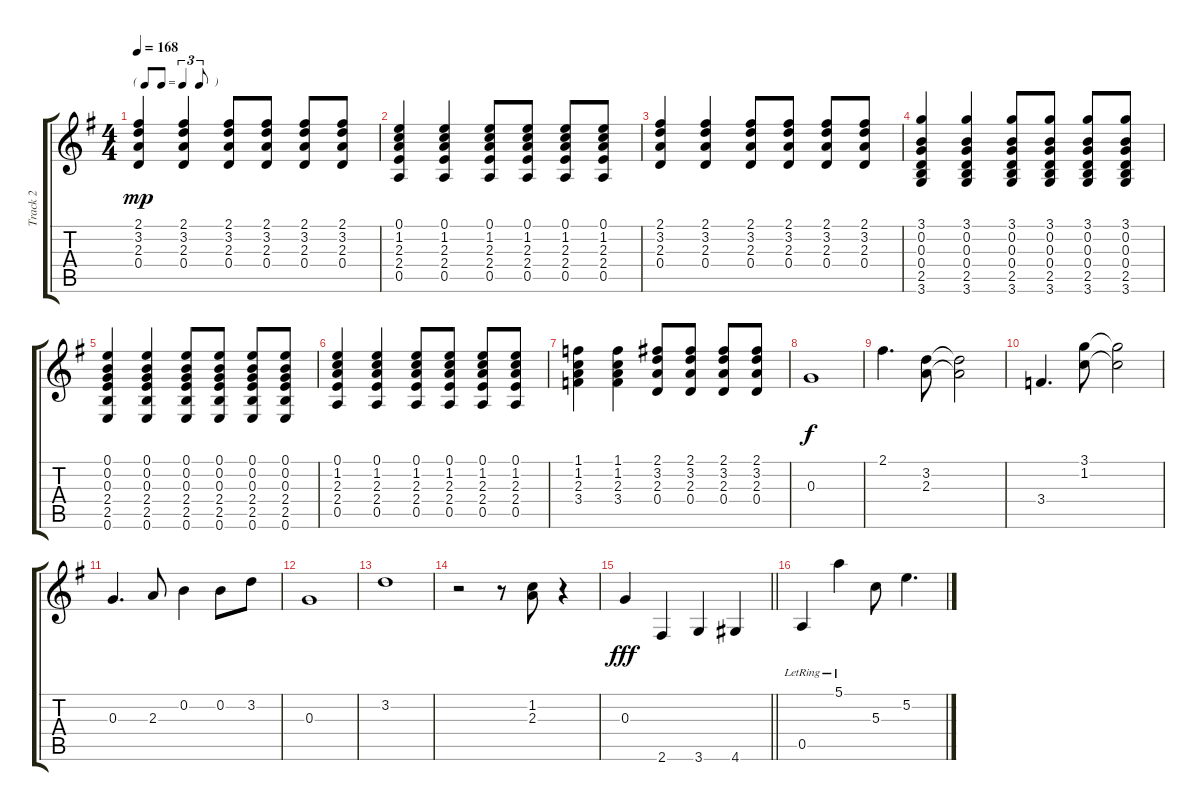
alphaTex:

\track ("Track 2" "Track 2") {instrument electricguitarjazz}
\staff {score tabs}
\tuning (E4 B3 G3 D3 A2 E2) {hide}
\ts (4 4)
\tf triplet8th
\tempo 168
\clef g2
\ks g
(2.1 3.2 2.3 0.4).4{dy mp} (2.1 3.2 2.3 0.4).4 (2.1 3.2 2.3 0.4).8 (2.1 3.2 2.3 0.4).8 (2.1 3.2 2.3 0.4).8 (2.1 3.2 2.3 0.4).8 |
(0.1 1.2 2.3 2.4 0.5).4 (0.1 1.2 2.3 2.4 0.5).4 (0.1 1.2 2.3 2.4 0.5).8 (0.1 1.2 2.3 2.4 0.5).8 (0.1 1.2 2.3 2.4 0.5).8 (0.1 1.2 2.3 2.4 0.5).8 |
(2.1 3.2 2.3 0.4).4 (2.1 3.2 2.3 0.4).4 (2.1 3.2 2.3 0.4).8 (2.1 3.2 2.3 0.4).8 (2.1 3.2 2.3 0.4).8 (2.1 3.2 2.3 0.4).8 |
(3.1 0.2 0.3 0.4 2.5 3.6).4 (3.1 0.2 0.3 0.4 2.5 3.6).4 (3.1 0.2 0.3 0.4 2.5 3.6).8 (3.1 0.2 0.3 0.4 2.5 3.6).8 (3.1 0.2 0.3 0.4 2.5 3.6).8 (3.1 0.2 0.3 0.4 2.5 3.6).8 |
(0.1 0.2 0.3 2.4 2.5 0.6).4 (0.1 0.2 0.3 2.4 2.5 0.6).4 (0.1 0.2 0.3 2.4 2.5 0.6).8 (0.1 0.2 0.3 2.4 2.5 0.6).8 (0.1 0.2 0.3 2.4 2.5 0.6).8 (0.1 0.2 0.3 2.4 2.5 0.6).8 |
(0.1 1.2 2.3 2.4 0.5).4 (0.1 1.2 2.3 2.4 0.5).4 (0.1 1.2 2.3 2.4 0.5).8 (0.1 1.2 2.3 2.4 0.5).8 (0.1 1.2 2.3 2.4 0.5).8 (0.1 1.2 2.3 2.4 0.5).8 |
(1.1 1.2 2.3 3.4).4 (1.1 1.2 2.3 3.4).4 (2.1 3.2 2.3 0.4).8 (2.1 3.2 2.3 0.4).8 (2.1 3.2 2.3 0.4).8 (2.1 3.2 2.3 0.4).8 |
0.3.1{dy f} |
2.1.4{d} (3.2 2.3).8 (3.2{t} 2.3{t}).2 |
3.4.4{d} (3.1 1.2).8 (3.1{t} 1.2{t}).2 |
0.3.4{d} 2.3.8 0.2.4 0.2.8 3.2.8 |
0.3.1 |
3.2.1 |
r.2 r.8 (1.2 2.3).8 r.4 |
\barLineRight lightlight
0.3.4{dy fff} 2.6.4 3.6.4 4.6.4 |
0.5{lr}.4 5.1{lr}.4 5.3.8 5.2.4{d}
